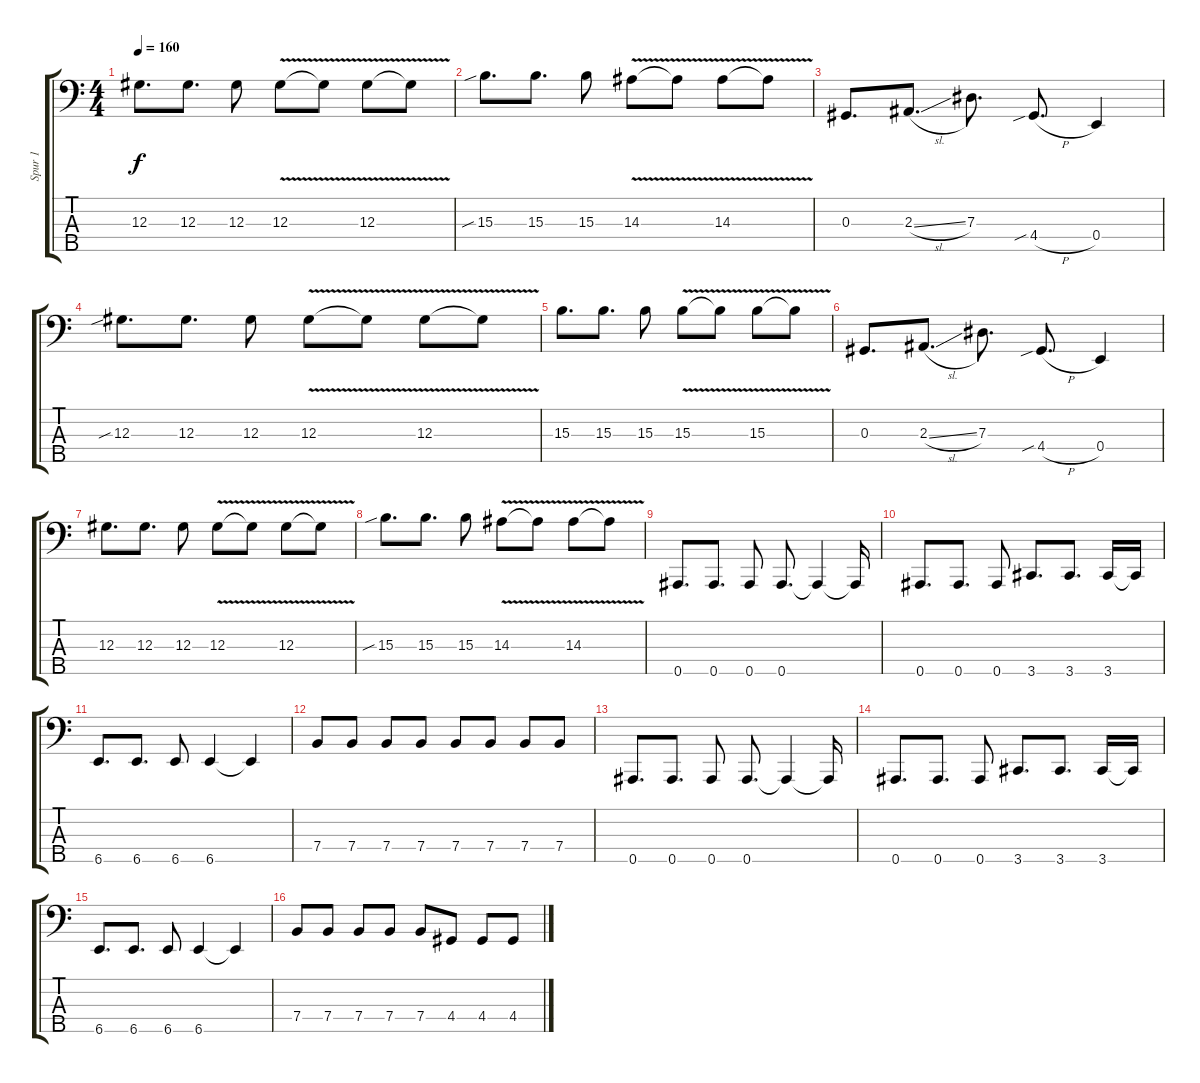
\track ("Spur 1" "Spur 1") {instrument slapbass2}
\staff {score tabs}
\tuning (Gb2 Db2 Ab1 E1 Bb0) {hide}
\ts (4 4)
\tempo 160
\clef f4
\ks c
12.3.8{d dy f} 12.3.8{d} 12.3.8 12.3{v}.8 12.3{t}.8 12.3{v}.8 12.3{t}.8 |
15.3{sib}.8{d} 15.3.8{d} 15.3.8 14.3{v}.8 14.3{t}.8 14.3{v}.8 14.3{t}.8 |
0.3.8{d} 2.3{sl}.8{d} 7.3.8{d} 4.4{sib h}.8{d} 0.4.4 |
12.3{sib}.8{d} 12.3.8{d} 12.3.8 12.3{v}.8 12.3{t}.8 12.3{v}.8 12.3{t}.8 |
15.3.8{d} 15.3.8{d} 15.3.8 15.3{v}.8 15.3{t}.8 15.3{v}.8 15.3{t}.8 |
0.3.8{d} 2.3{sl}.8{d} 7.3.8{d} 4.4{sib h}.8{d} 0.4.4 |
12.3.8{d} 12.3.8{d} 12.3.8 12.3{v}.8 12.3{t}.8 12.3{v}.8 12.3{t}.8 |
15.3{sib}.8{d} 15.3.8{d} 15.3.8 14.3{v}.8 14.3{t}.8 14.3{v}.8 14.3{t}.8 |
0.5.8{d} 0.5.8{d} 0.5.8 0.5.8{d} 0.5{t}.4 0.5{t}.16 |
0.5.8{d} 0.5.8{d} 0.5.8 3.5.8{d} 3.5.8{d} 3.5.16 3.5{t}.16 |
6.5.8{d} 6.5.8{d} 6.5.8 6.5.4 6.5{t}.4 |
7.4.8 7.4.8 7.4.8 7.4.8 7.4.8 7.4.8 7.4.8 7.4.8 |
0.5.8{d} 0.5.8{d} 0.5.8 0.5.8{d} 0.5{t}.4 0.5{t}.16 |
0.5.8{d} 0.5.8{d} 0.5.8 3.5.8{d} 3.5.8{d} 3.5.16 3.5{t}.16 |
6.5.8{d} 6.5.8{d} 6.5.8 6.5.4 6.5{t}.4 |
7.4.8 7.4.8 7.4.8 7.4.8 7.4.8 4.4.8 4.4.8 4.4.8
